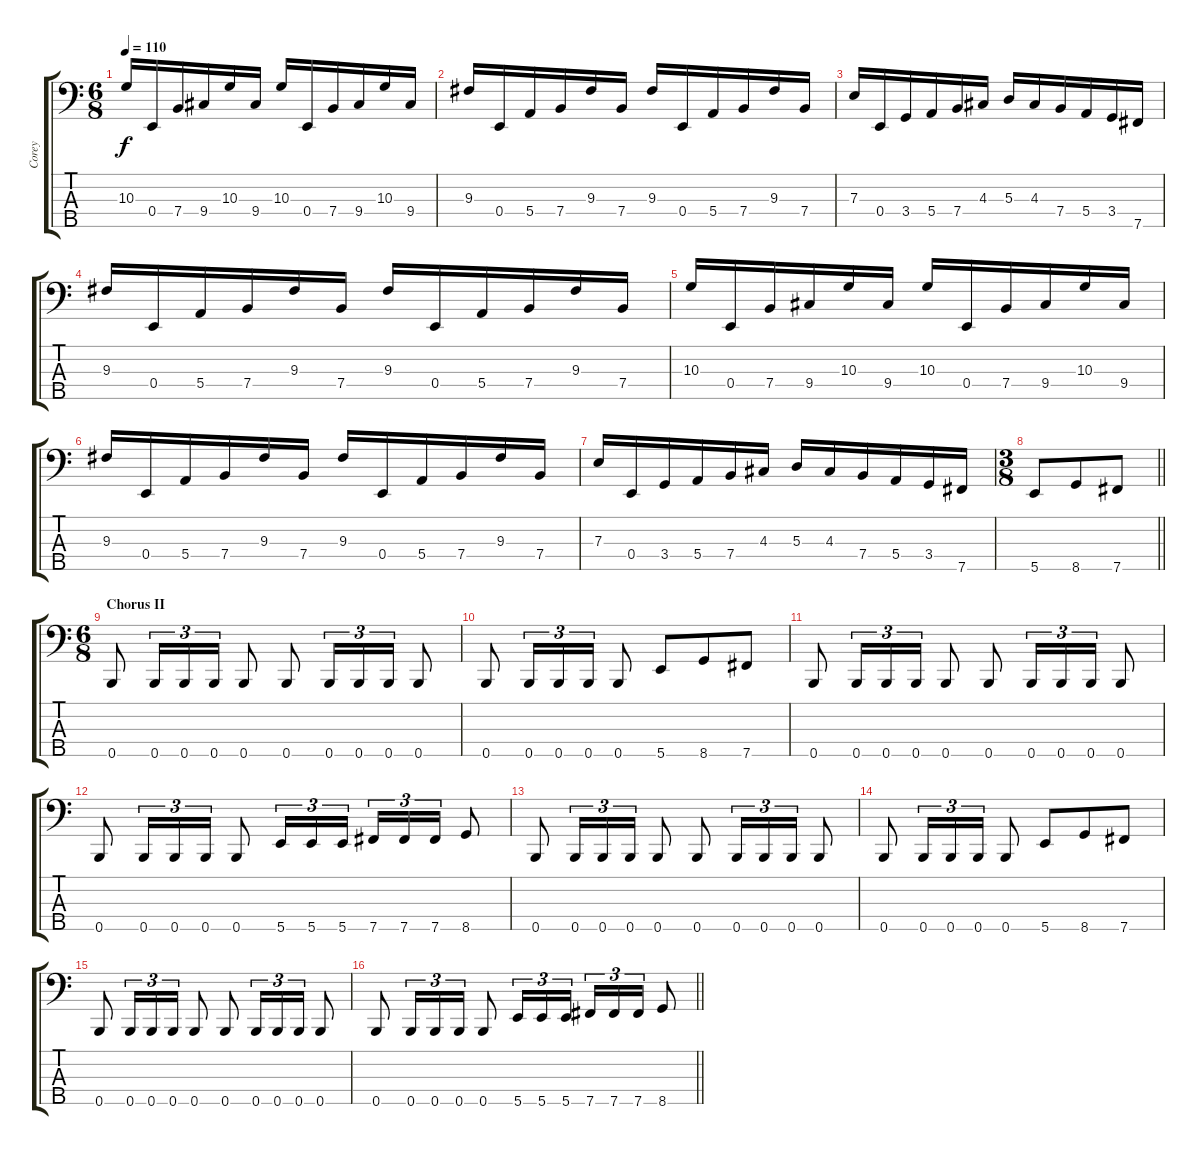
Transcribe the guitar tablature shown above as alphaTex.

\track ("Corey" "Corey") {instrument slapbass2}
\staff {score tabs}
\tuning (G2 D2 A1 E1 B0) {hide}
\ts (6 8)
\tempo 110
\clef f4
\ks c
10.3.16{dy f} 0.4.16 7.4.16 9.4.16 10.3.16 9.4.16 10.3.16 0.4.16 7.4.16 9.4.16 10.3.16 9.4.16 |
9.3.16 0.4.16 5.4.16 7.4.16 9.3.16 7.4.16 9.3.16 0.4.16 5.4.16 7.4.16 9.3.16 7.4.16 |
7.3.16 0.4.16 3.4.16 5.4.16 7.4.16 4.3.16 5.3.16 4.3.16 7.4.16 5.4.16 3.4.16 7.5.16 |
9.3.16 0.4.16 5.4.16 7.4.16 9.3.16 7.4.16 9.3.16 0.4.16 5.4.16 7.4.16 9.3.16 7.4.16 |
10.3.16 0.4.16 7.4.16 9.4.16 10.3.16 9.4.16 10.3.16 0.4.16 7.4.16 9.4.16 10.3.16 9.4.16 |
9.3.16 0.4.16 5.4.16 7.4.16 9.3.16 7.4.16 9.3.16 0.4.16 5.4.16 7.4.16 9.3.16 7.4.16 |
7.3.16 0.4.16 3.4.16 5.4.16 7.4.16 4.3.16 5.3.16 4.3.16 7.4.16 5.4.16 3.4.16 7.5.16 |
\ts (3 8)
\barLineRight lightlight
5.5.8 8.5.8 7.5.8 |
\ts (6 8)
\section ("" "Chorus II")
0.5.8 0.5.16{tu (3 2)} 0.5.16{tu (3 2)} 0.5.16{tu (3 2)} 0.5.8 0.5.8 0.5.16{tu (3 2)} 0.5.16{tu (3 2)} 0.5.16{tu (3 2)} 0.5.8 |
0.5.8 0.5.16{tu (3 2)} 0.5.16{tu (3 2)} 0.5.16{tu (3 2)} 0.5.8 5.5.8 8.5.8 7.5.8 |
0.5.8 0.5.16{tu (3 2)} 0.5.16{tu (3 2)} 0.5.16{tu (3 2)} 0.5.8 0.5.8 0.5.16{tu (3 2)} 0.5.16{tu (3 2)} 0.5.16{tu (3 2)} 0.5.8 |
0.5.8 0.5.16{tu (3 2)} 0.5.16{tu (3 2)} 0.5.16{tu (3 2)} 0.5.8 5.5.16{tu (3 2)} 5.5.16{tu (3 2)} 5.5.16{tu (3 2) beam splitsecondary} 7.5.16{tu (3 2)} 7.5.16{tu (3 2)} 7.5.16{tu (3 2)} 8.5.8 |
0.5.8 0.5.16{tu (3 2)} 0.5.16{tu (3 2)} 0.5.16{tu (3 2)} 0.5.8 0.5.8 0.5.16{tu (3 2)} 0.5.16{tu (3 2)} 0.5.16{tu (3 2)} 0.5.8 |
0.5.8 0.5.16{tu (3 2)} 0.5.16{tu (3 2)} 0.5.16{tu (3 2)} 0.5.8 5.5.8 8.5.8 7.5.8 |
0.5.8 0.5.16{tu (3 2)} 0.5.16{tu (3 2)} 0.5.16{tu (3 2)} 0.5.8 0.5.8 0.5.16{tu (3 2)} 0.5.16{tu (3 2)} 0.5.16{tu (3 2)} 0.5.8 |
\barLineRight lightlight
0.5.8 0.5.16{tu (3 2)} 0.5.16{tu (3 2)} 0.5.16{tu (3 2)} 0.5.8 5.5.16{tu (3 2)} 5.5.16{tu (3 2)} 5.5.16{tu (3 2) beam splitsecondary} 7.5.16{tu (3 2)} 7.5.16{tu (3 2)} 7.5.16{tu (3 2)} 8.5.8
